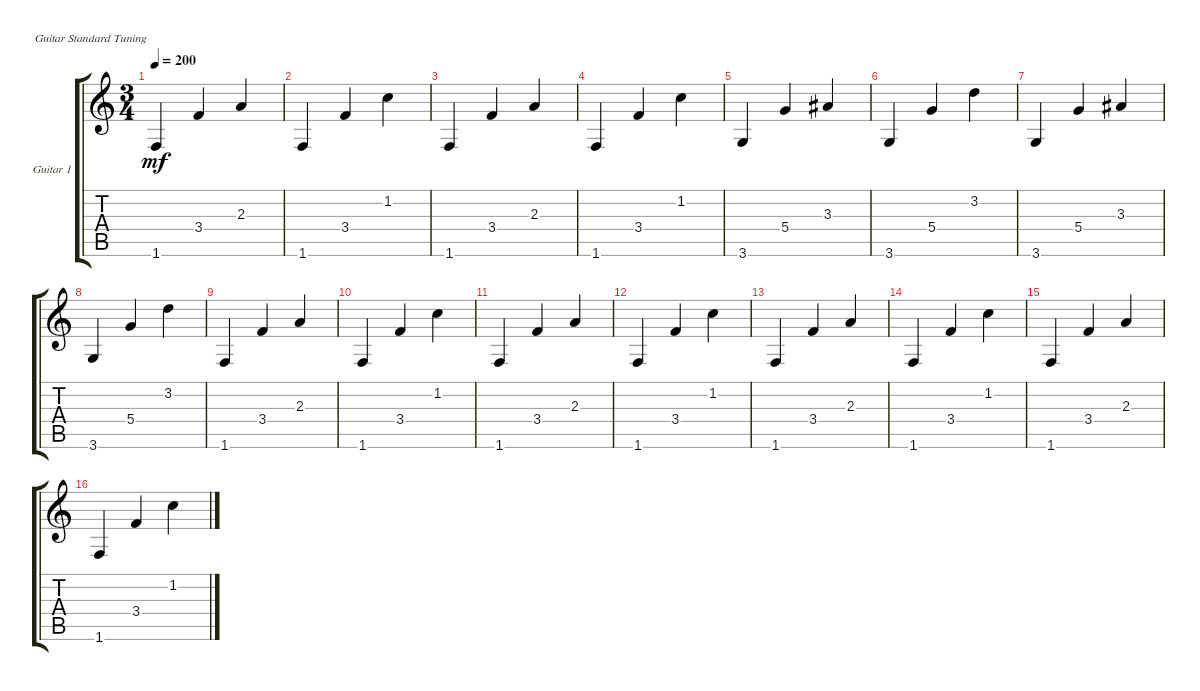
\bracketExtendMode groupsimilarinstruments
\firstSystemTrackNameOrientation horizontal
\otherSystemsTrackNameOrientation horizontal
\track ("Acoustic Guitar 1" "Guitar 1") {instrument acousticguitarsteel}
\staff {score tabs}
\tuning (E4 B3 G3 D3 A2 E2)
\ts (3 4)
\tempo 200
\clef g2
\scale
0.333333
\ks c
1.6.4{dy mf} 3.4.4 2.3.4 |
\scale
0.333333 1.6.4 3.4.4 1.2.4 |
\scale
0.333333 1.6.4 3.4.4 2.3.4 |
\scale
0.333333 1.6.4 3.4.4 1.2.4 |
\scale
0.333333 3.6.4 5.4.4 3.3.4 |
\scale
0.333333 3.6.4 5.4.4 3.2.4 |
\scale
0.333333 3.6.4 5.4.4 3.3.4 |
\scale
0.333333 3.6.4 5.4.4 3.2.4 |
\scale
0.333333 1.6.4 3.4.4 2.3.4 |
\scale
0.333333 1.6.4 3.4.4 1.2.4 |
\scale
0.333333 1.6.4 3.4.4 2.3.4 |
\scale
0.333333 1.6.4 3.4.4 1.2.4 |
\scale
0.333333 1.6.4 3.4.4 2.3.4 |
\scale
0.333333 1.6.4 3.4.4 1.2.4 |
\scale
0.333333 1.6.4 3.4.4 2.3.4 |
\scale
0.333333 1.6.4 3.4.4 1.2.4
